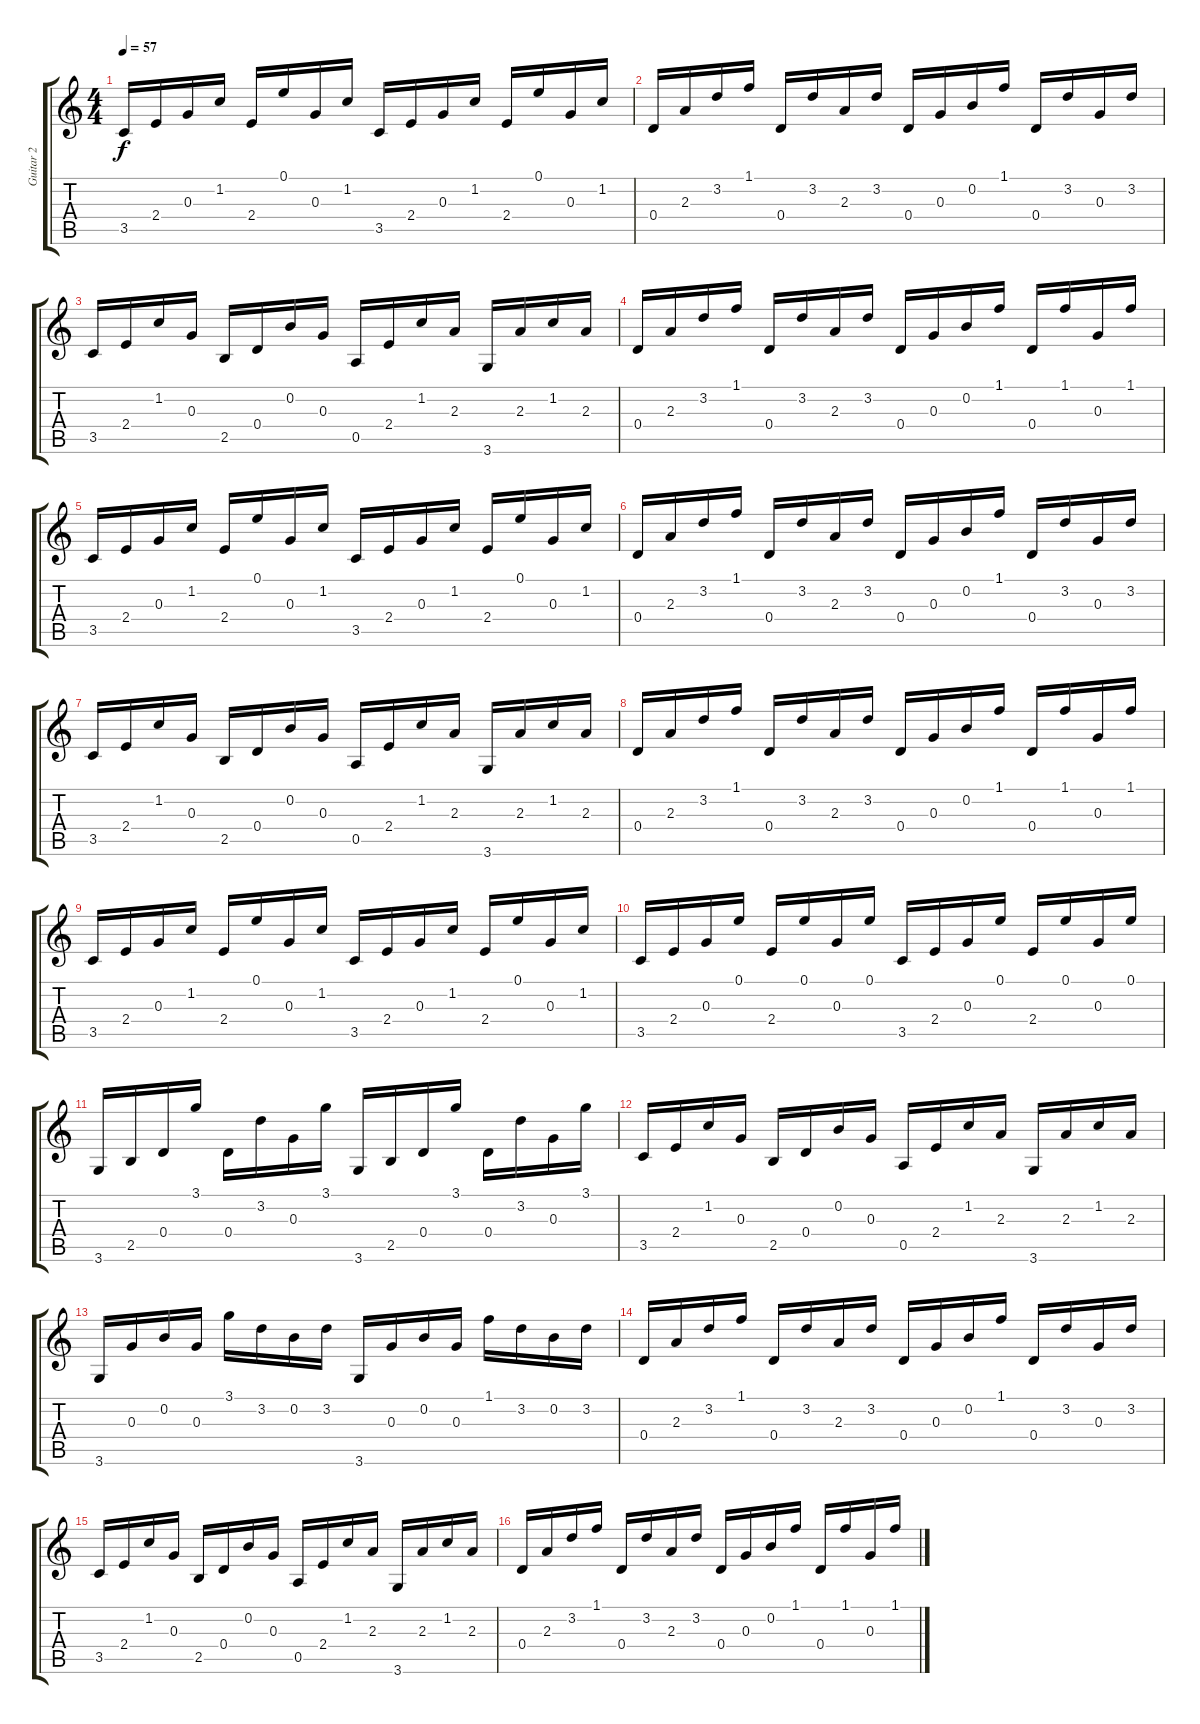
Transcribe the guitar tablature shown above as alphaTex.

\track ("Guitar 2" "Guitar 2") {instrument acousticguitarsteel}
\staff {score tabs}
\tuning (E4 B3 G3 D3 A2 E2) {hide}
\ts (4 4)
\tempo 57
\clef g2
\ks c
3.5.16{dy f} 2.4.16 0.3.16 1.2.16 2.4.16 0.1.16 0.3.16 1.2.16 3.5.16 2.4.16 0.3.16 1.2.16 2.4.16 0.1.16 0.3.16 1.2.16 |
0.4.16 2.3.16 3.2.16 1.1.16 0.4.16 3.2.16 2.3.16 3.2.16 0.4.16 0.3.16 0.2.16 1.1.16 0.4.16 3.2.16 0.3.16 3.2.16 |
3.5.16 2.4.16 1.2.16 0.3.16 2.5.16 0.4.16 0.2.16 0.3.16 0.5.16 2.4.16 1.2.16 2.3.16 3.6.16 2.3.16 1.2.16 2.3.16 |
0.4.16 2.3.16 3.2.16 1.1.16 0.4.16 3.2.16 2.3.16 3.2.16 0.4.16 0.3.16 0.2.16 1.1.16 0.4.16 1.1.16 0.3.16 1.1.16 |
3.5.16 2.4.16 0.3.16 1.2.16 2.4.16 0.1.16 0.3.16 1.2.16 3.5.16 2.4.16 0.3.16 1.2.16 2.4.16 0.1.16 0.3.16 1.2.16 |
0.4.16 2.3.16 3.2.16 1.1.16 0.4.16 3.2.16 2.3.16 3.2.16 0.4.16 0.3.16 0.2.16 1.1.16 0.4.16 3.2.16 0.3.16 3.2.16 |
3.5.16 2.4.16 1.2.16 0.3.16 2.5.16 0.4.16 0.2.16 0.3.16 0.5.16 2.4.16 1.2.16 2.3.16 3.6.16 2.3.16 1.2.16 2.3.16 |
0.4.16 2.3.16 3.2.16 1.1.16 0.4.16 3.2.16 2.3.16 3.2.16 0.4.16 0.3.16 0.2.16 1.1.16 0.4.16 1.1.16 0.3.16 1.1.16 |
3.5.16 2.4.16 0.3.16 1.2.16 2.4.16 0.1.16 0.3.16 1.2.16 3.5.16 2.4.16 0.3.16 1.2.16 2.4.16 0.1.16 0.3.16 1.2.16 |
3.5.16 2.4.16 0.3.16 0.1.16 2.4.16 0.1.16 0.3.16 0.1.16 3.5.16 2.4.16 0.3.16 0.1.16 2.4.16 0.1.16 0.3.16 0.1.16 |
3.6.16 2.5.16 0.4.16 3.1.16 0.4.16 3.2.16 0.3.16 3.1.16 3.6.16 2.5.16 0.4.16 3.1.16 0.4.16 3.2.16 0.3.16 3.1.16 |
3.5.16 2.4.16 1.2.16 0.3.16 2.5.16 0.4.16 0.2.16 0.3.16 0.5.16 2.4.16 1.2.16 2.3.16 3.6.16 2.3.16 1.2.16 2.3.16 |
3.6.16 0.3.16 0.2.16 0.3.16 3.1.16 3.2.16 0.2.16 3.2.16 3.6.16 0.3.16 0.2.16 0.3.16 1.1.16 3.2.16 0.2.16 3.2.16 |
0.4.16 2.3.16 3.2.16 1.1.16 0.4.16 3.2.16 2.3.16 3.2.16 0.4.16 0.3.16 0.2.16 1.1.16 0.4.16 3.2.16 0.3.16 3.2.16 |
3.5.16 2.4.16 1.2.16 0.3.16 2.5.16 0.4.16 0.2.16 0.3.16 0.5.16 2.4.16 1.2.16 2.3.16 3.6.16 2.3.16 1.2.16 2.3.16 |
0.4.16 2.3.16 3.2.16 1.1.16 0.4.16 3.2.16 2.3.16 3.2.16 0.4.16 0.3.16 0.2.16 1.1.16 0.4.16 1.1.16 0.3.16 1.1.16
